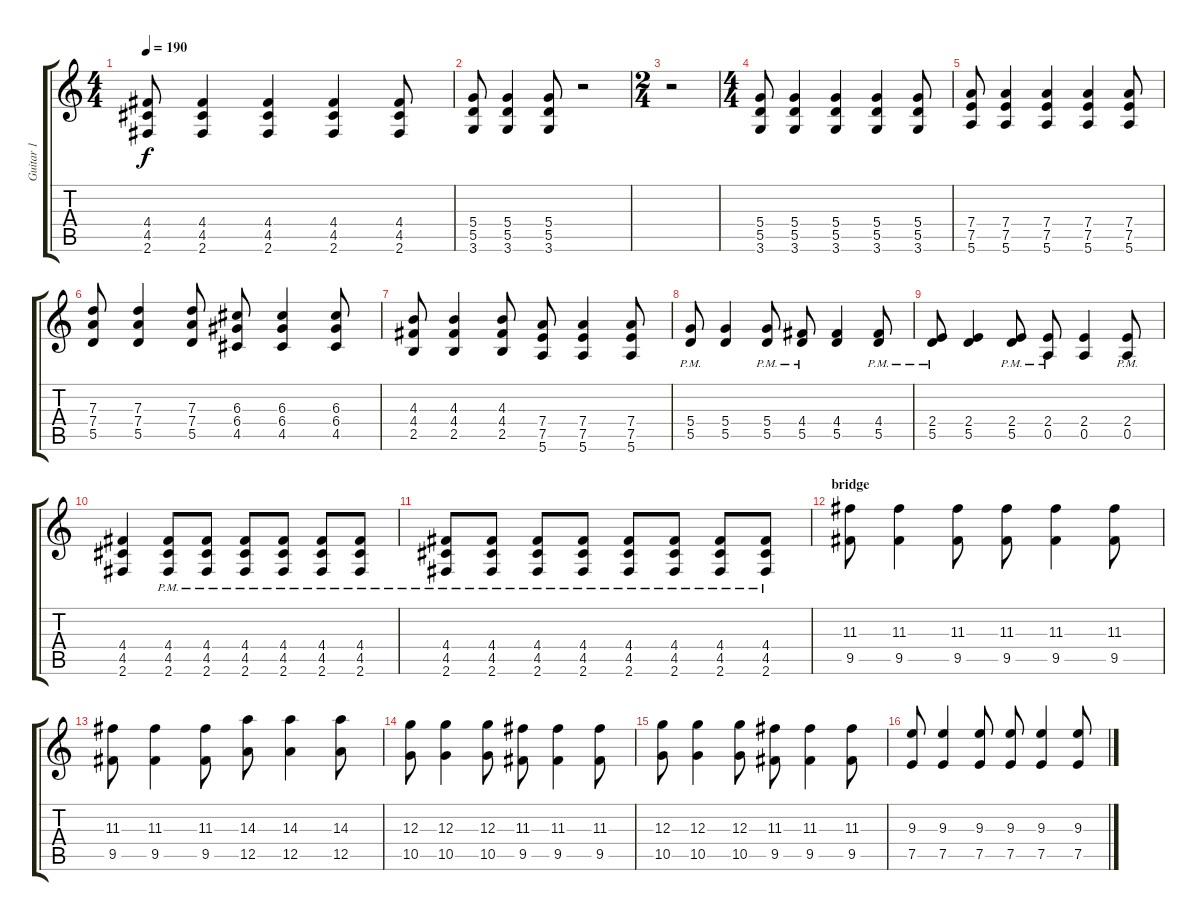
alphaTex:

\track ("Guitar 1" "Guitar 1") {instrument distortionguitar}
\staff {score tabs}
\tuning (E4 B3 G3 D3 A2 E2) {hide}
\ts (4 4)
\tempo 190
\clef g2
\ks c
(4.4 4.5 2.6).8{dy f} (4.4 4.5 2.6).4 (4.4 4.5 2.6).4 (4.4 4.5 2.6).4 (4.4 4.5 2.6).8 |
(5.4 5.5 3.6).8 (5.4 5.5 3.6).4 (5.4 5.5 3.6).8 r.2 |
\ts (2 4)
r.2 |
\ts (4 4)
(5.4 5.5 3.6).8 (5.4 5.5 3.6).4 (5.4 5.5 3.6).4 (5.4 5.5 3.6).4 (5.4 5.5 3.6).8 |
(7.4 7.5 5.6).8 (7.4 7.5 5.6).4 (7.4 7.5 5.6).4 (7.4 7.5 5.6).4 (7.4 7.5 5.6).8 |
(7.3 7.4 5.5).8 (7.3 7.4 5.5).4 (7.3 7.4 5.5).8 (6.3 6.4 4.5).8 (6.3 6.4 4.5).4 (6.3 6.4 4.5).8 |
(4.3 4.4 2.5).8 (4.3 4.4 2.5).4 (4.3 4.4 2.5).8 (7.4 7.5 5.6).8 (7.4 7.5 5.6).4 (7.4 7.5 5.6).8 |
(5.4{pm} 5.5{pm}).8 (5.4 5.5).4 (5.4{pm} 5.5{pm}).8 (4.4{pm} 5.5{pm}).8 (4.4 5.5).4 (4.4{pm} 5.5{pm}).8 |
(2.4{pm} 5.5{pm}).8 (2.4 5.5).4 (2.4{pm} 5.5{pm}).8 (2.4{pm} 0.5{pm}).8 (2.4 0.5).4 (2.4{pm} 0.5{pm}).8 |
(4.4 4.5 2.6).4 (4.4{pm} 4.5{pm} 2.6{pm}).8 (4.4{pm} 4.5{pm} 2.6{pm}).8 (4.4{pm} 4.5{pm} 2.6{pm}).8 (4.4{pm} 4.5{pm} 2.6{pm}).8 (4.4{pm} 4.5{pm} 2.6{pm}).8 (4.4{pm} 4.5{pm} 2.6{pm}).8 |
(4.4{pm} 4.5{pm} 2.6{pm}).8 (4.4{pm} 4.5{pm} 2.6{pm}).8 (4.4{pm} 4.5{pm} 2.6{pm}).8 (4.4{pm} 4.5{pm} 2.6{pm}).8 (4.4{pm} 4.5{pm} 2.6{pm}).8 (4.4{pm} 4.5{pm} 2.6{pm}).8 (4.4{pm} 4.5{pm} 2.6{pm}).8 (4.4{pm} 4.5{pm} 2.6{pm}).8 |
\section ("" "bridge")
(11.3 9.5).8 (11.3 9.5).4 (11.3 9.5).8 (11.3 9.5).8 (11.3 9.5).4 (11.3 9.5).8 |
(11.3 9.5).8 (11.3 9.5).4 (11.3 9.5).8 (14.3 12.5).8 (14.3 12.5).4 (14.3 12.5).8 |
(12.3 10.5).8 (12.3 10.5).4 (12.3 10.5).8 (11.3 9.5).8 (11.3 9.5).4 (11.3 9.5).8 |
(12.3 10.5).8 (12.3 10.5).4 (12.3 10.5).8 (11.3 9.5).8 (11.3 9.5).4 (11.3 9.5).8 |
(9.3 7.5).8 (9.3 7.5).4 (9.3 7.5).8 (9.3 7.5).8 (9.3 7.5).4 (9.3 7.5).8
